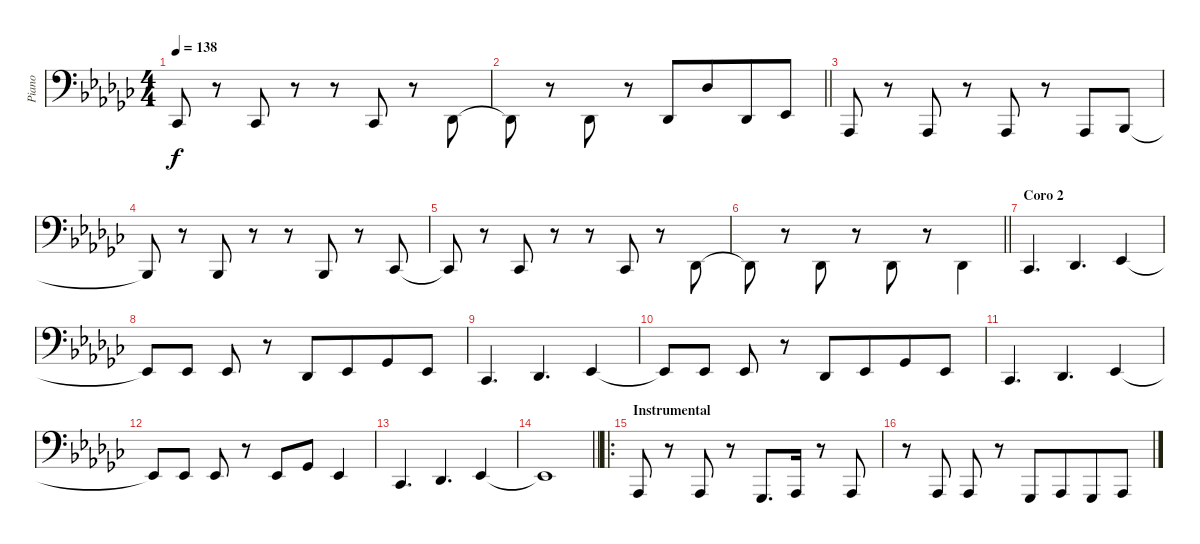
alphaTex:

\track ("Piano" "Piano") {instrument brightacousticpiano}
\staff {score}
\tuning (C3 G2 D2 A1 E1 B0) {hide}
\ts (4 4)
\tempo 138
\clef f4
\ks gb
2.4.8{dy f} r.8 2.4.8 r.8 r.8 2.4.8 r.8 4.4.8{beam Down} |
\barLineRight lightlight
4.4{t}.8{beam Down} r.8 4.4.8{beam Down} r.8 4.4.8 1.1.8{beam merge} 4.4.8 1.3.8 |
4.5.8 r.8 4.5.8 r.8 4.5.8 r.8 4.5.8 1.4.8 |
1.4{t}.8 r.8 1.4.8 r.8 r.8 1.4.8 r.8 2.4.8 |
2.4{t}.8 r.8 2.4.8 r.8 r.8 2.4.8 r.8 4.4.8{beam Down} |
\barLineRight lightlight
4.4{t}.8{beam Down} r.8 4.4.8{beam Down} r.8 4.4.8{beam Down} r.8 4.4.4{beam Down} |
\section ("" "Coro 2")
2.4.4{d} 4.4.4{d} 1.3.4 |
1.3{t}.8 1.3.8 1.3.8 r.8 4.4.8 1.3.8{beam merge} 4.3.8 1.3.8 |
2.4.4{d} 4.4.4{d} 1.3.4 |
1.3{t}.8 1.3.8 1.3.8 r.8 4.4.8 1.3.8{beam merge} 4.3.8 1.3.8 |
2.4.4{d} 4.4.4{d} 1.3.4 |
1.3{t}.8 1.3.8 1.3.8 r.8 1.3.8{beam merge} 4.3.8 1.3.4 |
2.4.4{d} 4.4.4{d} 1.3.4 |
\barLineRight lightlight
1.3{t}.1 |
\ro
\section ("" "Instrumental")
4.5.8 r.8 4.5.8 r.8 2.5.8{d} 4.5.16 r.8 4.5.8 |
r.8 4.5.8 4.5.8 r.8 2.5.8 4.5.8{beam merge} 2.5.8 4.5.8
